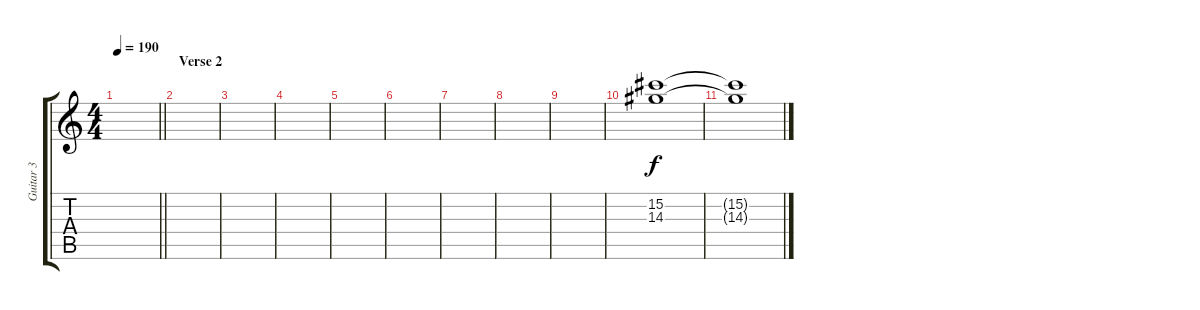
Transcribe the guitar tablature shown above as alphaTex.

\track ("Guitar 3" "Guitar 3") {instrument electricguitarjazz}
\staff {score tabs}
\tuning (Eb4 Bb3 Gb3 Db3 Ab2 Db2) {hide}
\ts (4 4)
\tempo 190
\clef g2
\barLineRight lightlight
\ks c
|
\section ("" "Verse 2")
|
|
|
|
|
|
|
|
(15.2 14.3).1{volume 0 instrument distortionguitar} |
(15.2{t} 14.3{t}).1
